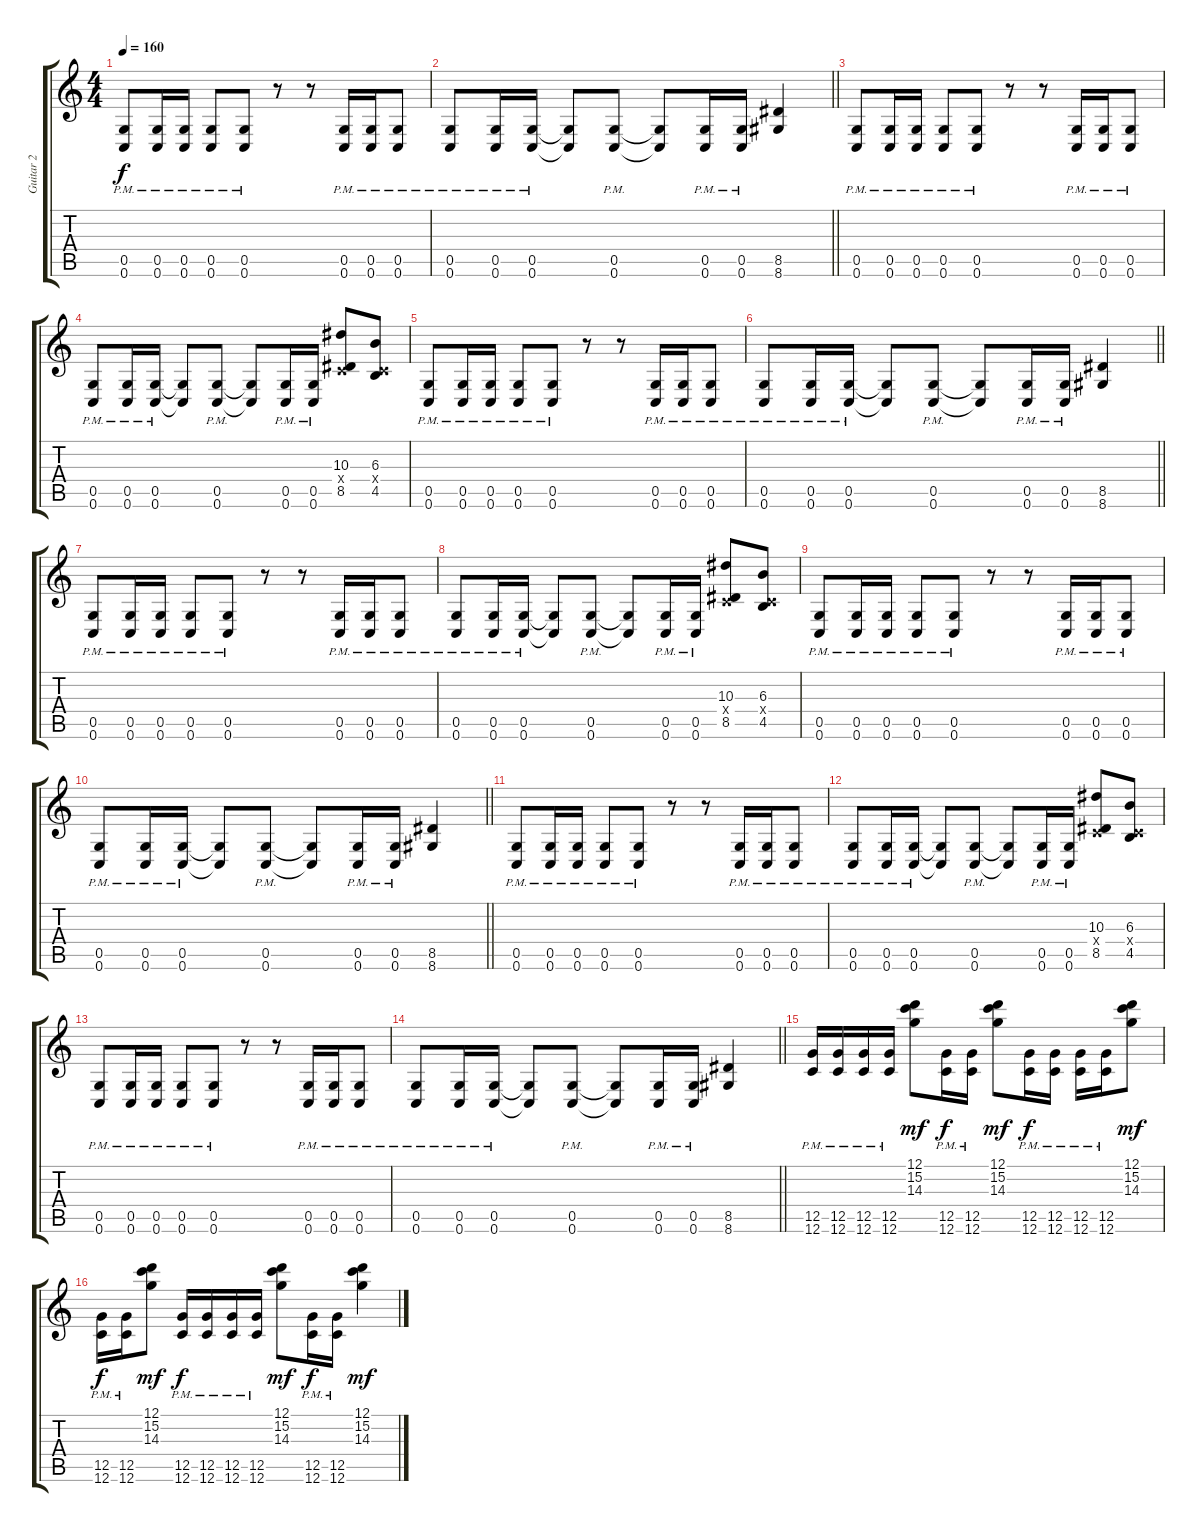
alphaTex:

\track ("Guitar 2" "Guitar 2") {instrument distortionguitar}
\staff {score tabs}
\tuning (D4 A3 F3 C3 G2 C2) {hide}
\ts (4 4)
\tempo 160
\clef g2
\ks c
(0.5{pm} 0.6{pm}).8{dy f} (0.5{pm} 0.6{pm}).16 (0.5{pm} 0.6{pm}).16 (0.5{pm} 0.6{pm}).8 (0.5{pm} 0.6{pm}).8 r.8 r.8 (0.5{pm} 0.6{pm}).16 (0.5{pm} 0.6{pm}).16 (0.5{pm} 0.6{pm}).8 |
\barLineRight lightlight
(0.5{pm} 0.6{pm}).8 (0.5{pm} 0.6{pm}).16 (0.5{pm} 0.6{pm}).16 (0.5{t} 0.6{t}).8 (0.5{pm} 0.6{pm}).8 (0.5{t} 0.6{t}).8 (0.5{pm} 0.6{pm}).16 (0.5{pm} 0.6{pm}).16 (8.5 8.6).4 |
(0.5{pm} 0.6{pm}).8 (0.5{pm} 0.6{pm}).16 (0.5{pm} 0.6{pm}).16 (0.5{pm} 0.6{pm}).8 (0.5{pm} 0.6{pm}).8 r.8 r.8 (0.5{pm} 0.6{pm}).16 (0.5{pm} 0.6{pm}).16 (0.5{pm} 0.6{pm}).8 |
(0.5{pm} 0.6{pm}).8 (0.5{pm} 0.6{pm}).16 (0.5{pm} 0.6{pm}).16 (0.5{t} 0.6{t}).8 (0.5{pm} 0.6{pm}).8 (0.5{t} 0.6{t}).8 (0.5{pm} 0.6{pm}).16 (0.5{pm} 0.6{pm}).16 (10.3 0.4{x} 8.5).8 (6.3 0.4{x} 4.5).8 |
(0.5{pm} 0.6{pm}).8 (0.5{pm} 0.6{pm}).16 (0.5{pm} 0.6{pm}).16 (0.5{pm} 0.6{pm}).8 (0.5{pm} 0.6{pm}).8 r.8 r.8 (0.5{pm} 0.6{pm}).16 (0.5{pm} 0.6{pm}).16 (0.5{pm} 0.6{pm}).8 |
\barLineRight lightlight
(0.5{pm} 0.6{pm}).8 (0.5{pm} 0.6{pm}).16 (0.5{pm} 0.6{pm}).16 (0.5{t} 0.6{t}).8 (0.5{pm} 0.6{pm}).8 (0.5{t} 0.6{t}).8 (0.5{pm} 0.6{pm}).16 (0.5{pm} 0.6{pm}).16 (8.5 8.6).4 |
(0.5{pm} 0.6{pm}).8 (0.5{pm} 0.6{pm}).16 (0.5{pm} 0.6{pm}).16 (0.5{pm} 0.6{pm}).8 (0.5{pm} 0.6{pm}).8 r.8 r.8 (0.5{pm} 0.6{pm}).16 (0.5{pm} 0.6{pm}).16 (0.5{pm} 0.6{pm}).8 |
(0.5{pm} 0.6{pm}).8 (0.5{pm} 0.6{pm}).16 (0.5{pm} 0.6{pm}).16 (0.5{t} 0.6{t}).8 (0.5{pm} 0.6{pm}).8 (0.5{t} 0.6{t}).8 (0.5{pm} 0.6{pm}).16 (0.5{pm} 0.6{pm}).16 (10.3 0.4{x} 8.5).8 (6.3 0.4{x} 4.5).8 |
(0.5{pm} 0.6{pm}).8 (0.5{pm} 0.6{pm}).16 (0.5{pm} 0.6{pm}).16 (0.5{pm} 0.6{pm}).8 (0.5{pm} 0.6{pm}).8 r.8 r.8 (0.5{pm} 0.6{pm}).16 (0.5{pm} 0.6{pm}).16 (0.5{pm} 0.6{pm}).8 |
\barLineRight lightlight
(0.5{pm} 0.6{pm}).8 (0.5{pm} 0.6{pm}).16 (0.5{pm} 0.6{pm}).16 (0.5{t} 0.6{t}).8 (0.5{pm} 0.6{pm}).8 (0.5{t} 0.6{t}).8 (0.5{pm} 0.6{pm}).16 (0.5{pm} 0.6{pm}).16 (8.5 8.6).4 |
(0.5{pm} 0.6{pm}).8 (0.5{pm} 0.6{pm}).16 (0.5{pm} 0.6{pm}).16 (0.5{pm} 0.6{pm}).8 (0.5{pm} 0.6{pm}).8 r.8 r.8 (0.5{pm} 0.6{pm}).16 (0.5{pm} 0.6{pm}).16 (0.5{pm} 0.6{pm}).8 |
(0.5{pm} 0.6{pm}).8 (0.5{pm} 0.6{pm}).16 (0.5{pm} 0.6{pm}).16 (0.5{t} 0.6{t}).8 (0.5{pm} 0.6{pm}).8 (0.5{t} 0.6{t}).8 (0.5{pm} 0.6{pm}).16 (0.5{pm} 0.6{pm}).16 (10.3 0.4{x} 8.5).8 (6.3 0.4{x} 4.5).8 |
(0.5{pm} 0.6{pm}).8 (0.5{pm} 0.6{pm}).16 (0.5{pm} 0.6{pm}).16 (0.5{pm} 0.6{pm}).8 (0.5{pm} 0.6{pm}).8 r.8 r.8 (0.5{pm} 0.6{pm}).16 (0.5{pm} 0.6{pm}).16 (0.5{pm} 0.6{pm}).8 |
\barLineRight lightlight
(0.5{pm} 0.6{pm}).8 (0.5{pm} 0.6{pm}).16 (0.5{pm} 0.6{pm}).16 (0.5{t} 0.6{t}).8 (0.5{pm} 0.6{pm}).8 (0.5{t} 0.6{t}).8 (0.5{pm} 0.6{pm}).16 (0.5{pm} 0.6{pm}).16 (8.5 8.6).4 |
(12.5{pm} 12.6{pm}).16 (12.5{pm} 12.6{pm}).16 (12.5{pm} 12.6{pm}).16 (12.5{pm} 12.6{pm}).16 (12.1 15.2 14.3).8{dy mf} (12.5{pm} 12.6{pm}).16{dy f} (12.5{pm} 12.6{pm}).16 (12.1 15.2 14.3).8{dy mf} (12.5{pm} 12.6{pm}).16{dy f} (12.5{pm} 12.6{pm}).16 (12.5{pm} 12.6{pm}).16 (12.5{pm} 12.6{pm}).16 (12.1 15.2 14.3).8{dy mf} |
(12.5{pm} 12.6{pm}).16{dy f} (12.5{pm} 12.6{pm}).16 (12.1 15.2 14.3).8{dy mf} (12.5{pm} 12.6{pm}).16{dy f} (12.5{pm} 12.6{pm}).16 (12.5{pm} 12.6{pm}).16 (12.5{pm} 12.6{pm}).16 (12.1 15.2 14.3).8{dy mf} (12.5{pm} 12.6{pm}).16{dy f} (12.5{pm} 12.6{pm}).16 (12.1 15.2 14.3).4{dy mf}
